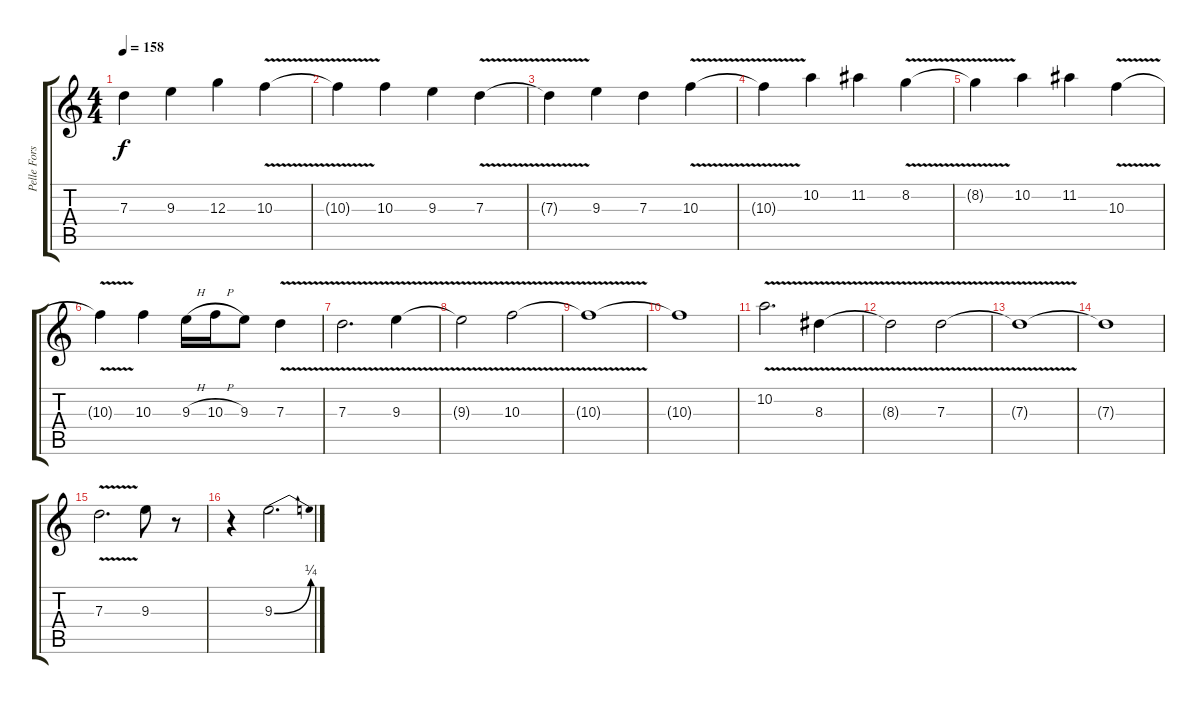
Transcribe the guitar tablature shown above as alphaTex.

\track ("Pelle Forsberg" "Pelle Fors") {instrument distortionguitar}
\staff {score tabs}
\tuning (E4 B3 G3 D3 A2 E2) {hide}
\ts (4 4)
\tempo 158
\clef g2
\ks c
7.3{t}.4{dy f} 9.3.4 12.3.4 10.3{v}.4 |
10.3{t}.4 10.3.4 9.3.4 7.3{v}.4 |
7.3{t}.4 9.3.4 7.3.4 10.3{v}.4 |
10.3{t}.4 10.2.4 11.2.4 8.2{v}.4 |
8.2{t}.4 10.2.4 11.2.4 10.3{v}.4 |
10.3{t}.4 10.3.4 9.3{h}.16 10.3{h}.16 9.3.8 7.3{v}.4 |
7.3{v}.2{d} 9.3{v}.4 |
9.3{t}.2 10.3{v}.2 |
10.3{t}.1 |
10.3{t}.1 |
10.2{v}.2{d} 8.3{v}.4 |
8.3{t}.2 7.3{v}.2 |
7.3{t}.1 |
7.3{t}.1 |
7.3{v}.2{d} 9.3.8 r.8 |
r.4 9.3{be (bend 0 0 60 1)}.2{d}
